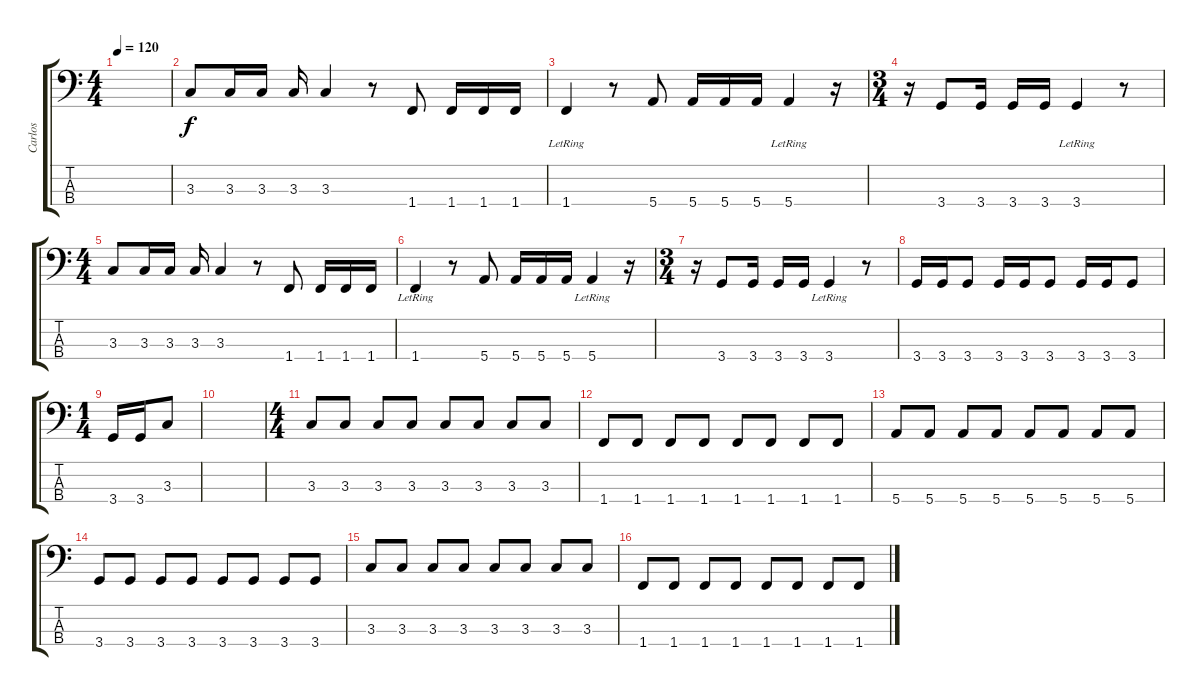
\track ("Carlos" "Carlos") {instrument electricbassfinger}
\staff {score tabs}
\tuning (G2 D2 A1 E1) {hide}
\ts (4 4)
\tempo 120
\clef f4
\ks c
|
3.3.8 3.3.16 3.3.16 3.3.16 3.3.4 r.8 1.4.8 1.4.16 1.4.16 1.4.16 |
1.4{lr}.4 r.8 5.4.8 5.4.16 5.4.16 5.4.16 5.4{lr}.4 r.16 |
\ts (3 4)
r.16 3.4.8 3.4.16 3.4.16 3.4.16 3.4{lr}.4 r.8 |
\ts (4 4)
3.3.8 3.3.16 3.3.16 3.3.16 3.3.4 r.8 1.4.8 1.4.16 1.4.16 1.4.16 |
1.4{lr}.4 r.8 5.4.8 5.4.16 5.4.16 5.4.16 5.4{lr}.4 r.16 |
\ts (3 4)
r.16 3.4.8 3.4.16 3.4.16 3.4.16 3.4{lr}.4 r.8 |
3.4.16 3.4.16 3.4.8 3.4.16 3.4.16 3.4.8 3.4.16 3.4.16 3.4.8 |
\ts (1 4)
3.4.16 3.4.16 3.3.8 |
|
\ts (4 4)
3.3.8 3.3.8 3.3.8 3.3.8 3.3.8 3.3.8 3.3.8 3.3.8 |
1.4.8 1.4.8 1.4.8 1.4.8 1.4.8 1.4.8 1.4.8 1.4.8 |
5.4.8 5.4.8 5.4.8 5.4.8 5.4.8 5.4.8 5.4.8 5.4.8 |
3.4.8 3.4.8 3.4.8 3.4.8 3.4.8 3.4.8 3.4.8 3.4.8 |
3.3.8 3.3.8 3.3.8 3.3.8 3.3.8 3.3.8 3.3.8 3.3.8 |
1.4.8 1.4.8 1.4.8 1.4.8 1.4.8 1.4.8 1.4.8 1.4.8
